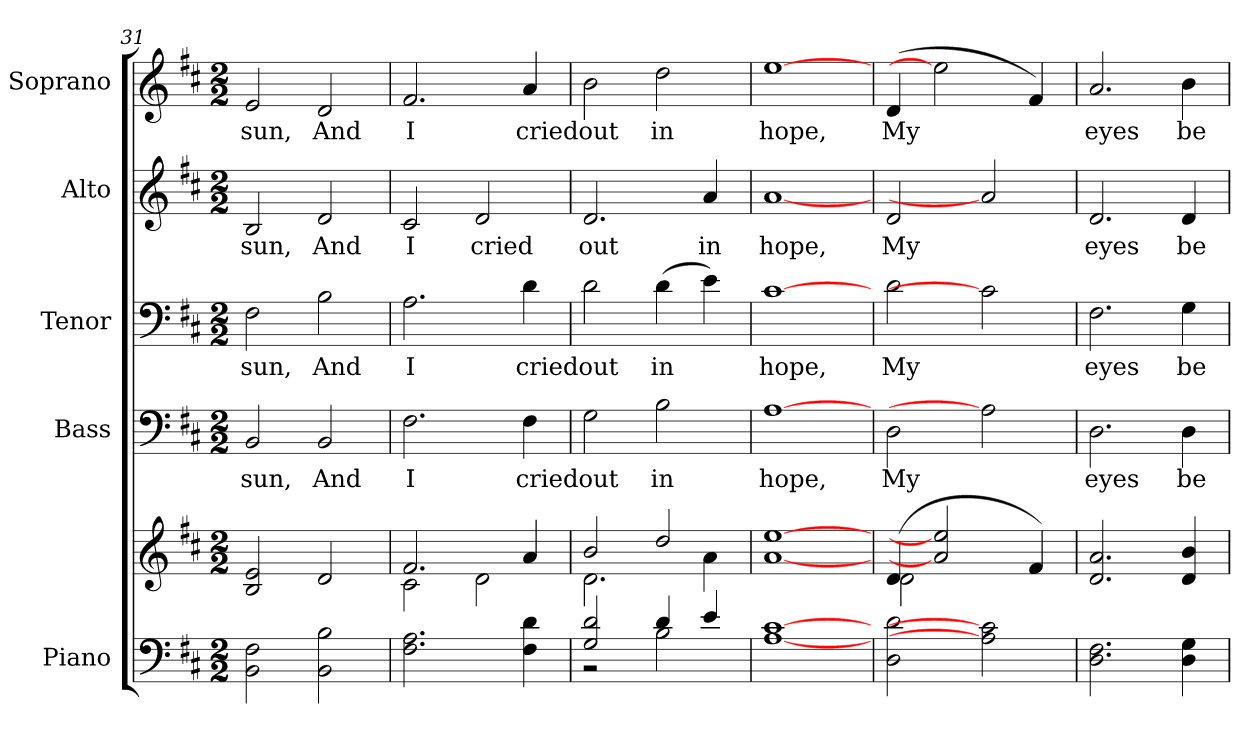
**kern	**kern	**kern	**text	**kern	**text	**kern	**text	**kern	**text
*part5	*part5	*part4	*part4	*part3	*part3	*part2	*part2	*part1	*part1
*staff6	*staff5	*staff4	*staff4	*staff3	*staff3	*staff2	*staff2	*staff1	*staff1
*I"Piano	*	*I"Bass	*	*I"Tenor	*	*I"Alto	*	*I"Soprano	*
*I'Pno.	*	*I'B.	*	*I'T.	*	*I'A.	*	*I'S.	*
*clefF4	*clefG2	*clefF4	*	*clefF4	*	*clefG2	*	*clefG2	*
*k[f#c#]	*k[f#c#]	*k[f#c#]	*	*k[f#c#]	*	*k[f#c#]	*	*k[f#c#]	*
*D:	*D:	*D:	*	*D:	*	*D:	*	*D:	*
*M2/2	*M2/2	*M2/2	*	*M2/2	*	*M2/2	*	*M2/2	*
=31	=31	=31	=31	=31	=31	=31	=31	=31	=31
!	!	!	!LO:LY:b:color=#000000	!	!	!	!	!	!
!	!	!	!	!	!LO:LY:b:color=#000000	!	!	!	!
!	!	!	!	!	!	!	!LO:LY:b:color=#000000	!	!
!	!	!	!	!	!	!	!	!	!LO:LY:b:color=#000000
2BBi\ 2F#i	2Bi/ 2ei	2BBi/	sun,	2F#i\	sun,	2Bi/	sun,	2ei/	sun,
!	!	!	!LO:LY:b:color=#000000	!	!	!	!	!	!
!	!	!	!	!	!LO:LY:b:color=#000000	!	!	!	!
!	!	!	!	!	!	!	!LO:LY:b:color=#000000	!	!
!	!	!	!	!	!	!	!	!	!LO:LY:b:color=#000000
2BBi\ 2Bi	2di/	2BBi/	And	2Bi\	And	2di/	And	2di/	And
!!LO:PB:g=z
=32	=32	=32	=32	=32	=32	=32	=32	=32	=32
*	*^	*	*	*	*	*	*	*	*
!	!	!	!	!LO:LY:b:color=#000000	!	!	!	!	!	!
!	!	!	!	!	!	!LO:LY:b:color=#000000	!	!	!	!
!	!	!	!	!	!	!	!	!LO:LY:b:color=#000000	!	!
!	!	!	!	!	!	!	!	!	!	!LO:LY:b:color=#000000
2.F#i\ 2.Ai	2.f#i/	2c#i\	2.F#i\	I	2.Ai\	I	2c#i/	I	2.f#i/	I
!	!	!	!	!	!	!	!	!LO:LY:b:color=#000000	!	!
.	.	2di\	.	.	.	.	2di/	cried	.	.
!	!	!	!	!LO:LY:b:color=#000000	!	!	!	!	!	!
!	!	!	!	!	!	!LO:LY:b:color=#000000	!	!	!	!
!	!	!	!	!	!	!	!	!	!	!LO:LY:b:color=#000000
4F#i\ 4di	4ai/	.	4F#i\	cried	4di\	cried	.	.	4ai/	cried
=33	=33	=33	=33	=33	=33	=33	=33	=33	=33	=33
*^	*	*	*	*	*	*	*	*	*	*
!	!	!	!	!	!LO:LY:b:color=#000000	!	!	!	!	!	!
!	!	!	!	!	!	!	!LO:LY:b:color=#000000	!	!	!	!
!	!	!	!	!	!	!	!	!	!LO:LY:b:color=#000000	!	!
!	!	!	!	!	!	!	!	!	!	!	!LO:LY:b:color=#000000
2Gi/ 2di	2r	2bi/	2.di\	2Gi\	out	2di\	out	2.di/	out	2bi\	out
!	!	!	!	!	!LO:LY:b:color=#000000	!	!	!	!	!	!
!	!	!	!	!	!	!	!LO:LY:b:color=#000000	!	!	!	!
!	!	!	!	!	!	!	!	!	!	!	!LO:LY:b:color=#000000
4di/	2Bi\	2ddi/	.	2Bi\	in	(4di\	in	.	.	2ddi\	in
!	!	!	!	!	!	!	!	!	!LO:LY:b:color=#000000	!	!
4ei/	.	.	4ai\	.	.	4ei\)	.	4ai/	in	.	.
*v	*v	*	*	*	*	*	*	*	*	*	*
*	*v	*v	*	*	*	*	*	*	*	*
=34	=34	=34	=34	=34	=34	=34	=34	=34	=34
*	*^	*	*	*	*	*	*	*	*
!	!	!	!	!LO:LY:b:color=#000000	!	!	!	!	!	!
*	*v	*v	*	*	*	*	*	*	*	*
*	*^	*	*	*	*	*	*	*	*
!	!	!	!	!	!	!LO:LY:b:color=#000000	!	!	!	!
*	*v	*v	*	*	*	*	*	*	*	*
*	*^	*	*	*	*	*	*	*	*
!	!	!	!	!	!	!	!	!LO:LY:b:color=#000000	!	!
*	*v	*v	*	*	*	*	*	*	*	*
*	*^	*	*	*	*	*	*	*	*
!	!	!	!	!	!	!	!	!	!	!LO:LY:b:color=#000000
*	*v	*v	*	*	*	*	*	*	*	*
[1Ai [1c#i	[1ai [1eei	[1Ai	hope,	[1c#i	hope,	[1ai	hope,	[1eei	hope,
=35	=35	=35	=35	=35	=35	=35	=35	=35	=35
*	*^	*	*	*	*	*	*	*	*
!	!	!	!	!LO:LY:b:color=#000000	!	!	!	!	!	!
!	!	!	!	!	!	!LO:LY:b:color=#000000	!	!	!	!
!	!	!	!	!	!	!	!	!LO:LY:b:color=#000000	!	!
!	!	!	!	!	!	!	!	!	!	!LO:LY:b:color=#000000
2Di\ 2di	(4di/	2di\	2Di\	My	2di\	My	2di/	My	(4di/	My
.	2ai] 2eei]	.	.	.	.	.	.	.	2eei]	.
2Ai] 2c#i]	.	2ryy	2Ai]	.	2c#i]	.	2ai]	.	.	.
.	4f#i/)	.	.	.	.	.	.	.	4f#i/)	.
*	*v	*v	*	*	*	*	*	*	*	*
=36	=36	=36	=36	=36	=36	=36	=36	=36	=36
!	!	!	!LO:LY:b:color=#000000	!	!	!	!	!	!
!	!	!	!	!	!LO:LY:b:color=#000000	!	!	!	!
!	!	!	!	!	!	!	!LO:LY:b:color=#000000	!	!
!	!	!	!	!	!	!	!	!	!LO:LY:b:color=#000000
2.Di\ 2.F#i	2.di/ 2.ai	2.Di\	eyes	2.F#i\	eyes	2.di/	eyes	2.ai/	eyes
!	!	!	!LO:LY:b:color=#000000	!	!	!	!	!	!
!	!	!	!	!	!LO:LY:b:color=#000000	!	!	!	!
!	!	!	!	!	!	!	!LO:LY:b:color=#000000	!	!
!	!	!	!	!	!	!	!	!	!LO:LY:b:color=#000000
4Di\ 4Gi	4di/ 4bi	4Di\	be-	4Gi\	be-	4di/	be-	4bi\	be-
=	=	=	=	=	=	=	=	=	=
*-	*-	*-	*-	*-	*-	*-	*-	*-	*-
